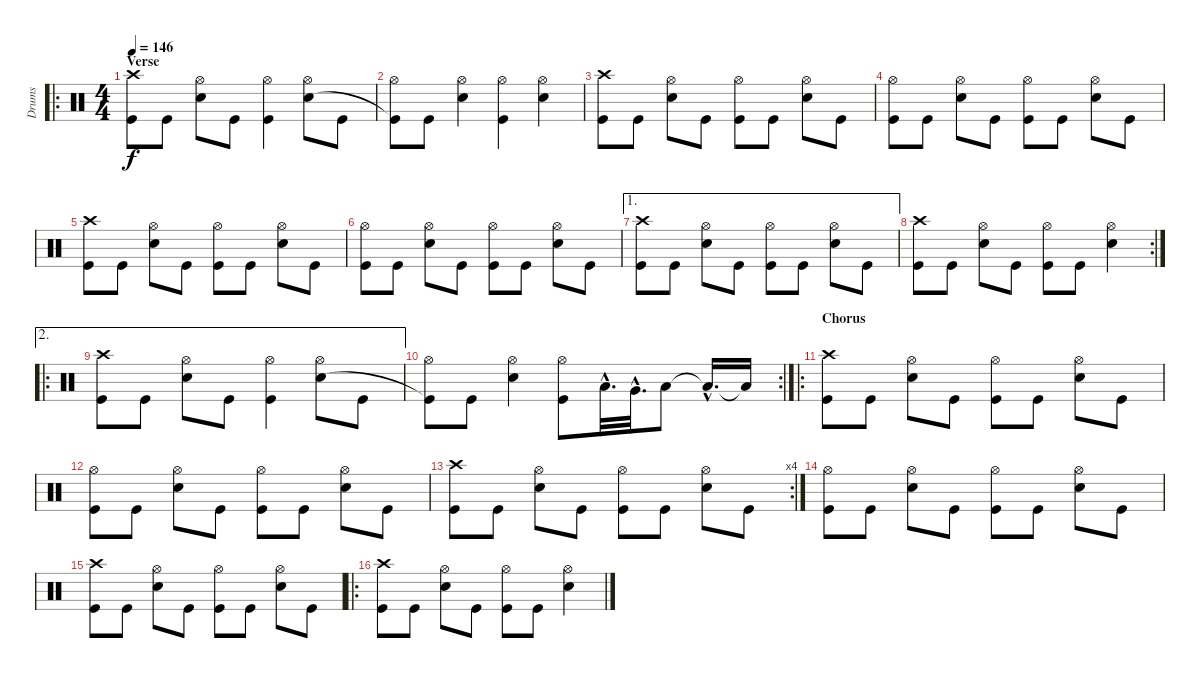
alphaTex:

\track ("Drums" "Drums") {instrument percussion}
\staff {score}
\articulation defaults
\ro
\ts (4 4)
\section ("" "Verse")
\tempo 146
\clef neutral
\ks c
("Crash high (hit)" "Kick (hit)").8{dy f} "Kick (hit)".8 ("Hi-Hat (open)" "Electric Snare (hit)").8 "Kick (hit)".8 ("Hi-Hat (open)" "Kick (hit)").4 ("Hi-Hat (open)" "Electric Snare (hit)").8 "Kick (hit)".8 |
("Hi-Hat (open)" "Kick (hit)"{t}).8 "Kick (hit)".8 ("Hi-Hat (open)" "Electric Snare (hit)").4 ("Hi-Hat (open)" "Kick (hit)").4 ("Hi-Hat (open)" "Electric Snare (hit)").4 |
("Crash high (hit)" "Kick (hit)").8 "Kick (hit)".8 ("Hi-Hat (open)" "Electric Snare (hit)").8 "Kick (hit)".8 ("Hi-Hat (open)" "Kick (hit)").8 "Kick (hit)".8 ("Hi-Hat (open)" "Electric Snare (hit)").8 "Kick (hit)".8 |
("Hi-Hat (open)" "Kick (hit)").8 "Kick (hit)".8 ("Hi-Hat (open)" "Electric Snare (hit)").8 "Kick (hit)".8 ("Hi-Hat (open)" "Kick (hit)").8 "Kick (hit)".8 ("Hi-Hat (open)" "Electric Snare (hit)").8 "Kick (hit)".8 |
("Crash high (hit)" "Kick (hit)").8 "Kick (hit)".8 ("Hi-Hat (open)" "Electric Snare (hit)").8 "Kick (hit)".8 ("Hi-Hat (open)" "Kick (hit)").8 "Kick (hit)".8 ("Hi-Hat (open)" "Electric Snare (hit)").8 "Kick (hit)".8 |
("Hi-Hat (open)" "Kick (hit)").8 "Kick (hit)".8 ("Hi-Hat (open)" "Electric Snare (hit)").8 "Kick (hit)".8 ("Hi-Hat (open)" "Kick (hit)").8 "Kick (hit)".8 ("Hi-Hat (open)" "Electric Snare (hit)").8 "Kick (hit)".8 |
\ae 1
("Crash high (hit)" "Kick (hit)").8 "Kick (hit)".8 ("Hi-Hat (open)" "Electric Snare (hit)").8 "Kick (hit)".8 ("Hi-Hat (open)" "Kick (hit)").8 "Kick (hit)".8 ("Hi-Hat (open)" "Electric Snare (hit)").8 "Kick (hit)".8 |
\rc 2
("Crash high (hit)" "Kick (hit)").8 "Kick (hit)".8 ("Hi-Hat (open)" "Electric Snare (hit)").8 "Kick (hit)".8 ("Hi-Hat (open)" "Kick (hit)").8 "Kick (hit)".8 ("Hi-Hat (open)" "Electric Snare (hit)").4 |
\ae 2
\ro
("Crash high (hit)" "Kick (hit)").8 "Kick (hit)".8 ("Hi-Hat (open)" "Electric Snare (hit)").8 "Kick (hit)".8 ("Hi-Hat (open)" "Kick (hit)").4 ("Hi-Hat (open)" "Electric Snare (hit)").8 "Kick (hit)".8 |
\rc 2
("Hi-Hat (open)" "Kick (hit)"{t}).8 "Kick (hit)".8 ("Hi-Hat (open)" "Electric Snare (hit)").4 ("Hi-Hat (open)" "Kick (hit)").8 "Low Tom (hit)"{hac}.32{d} "Very Low Tom (hit)"{hac}.32{d} "Low Floor Tom (hit)".8 "Low Floor Tom (hit)"{hac t}.16{d} "Low Floor Tom (hit)"{t}.16 |
\ro
\section ("" "Chorus")
("Crash high (hit)" "Kick (hit)").8 "Kick (hit)".8 ("Hi-Hat (open)" "Electric Snare (hit)").8 "Kick (hit)".8 ("Hi-Hat (open)" "Kick (hit)").8 "Kick (hit)".8 ("Hi-Hat (open)" "Electric Snare (hit)").8 "Kick (hit)".8 |
("Hi-Hat (open)" "Kick (hit)").8 "Kick (hit)".8 ("Hi-Hat (open)" "Electric Snare (hit)").8 "Kick (hit)".8 ("Hi-Hat (open)" "Kick (hit)").8 "Kick (hit)".8 ("Hi-Hat (open)" "Electric Snare (hit)").8 "Kick (hit)".8 |
\rc 4
("Crash high (hit)" "Kick (hit)").8 "Kick (hit)".8 ("Hi-Hat (open)" "Electric Snare (hit)").8 "Kick (hit)".8 ("Hi-Hat (open)" "Kick (hit)").8 "Kick (hit)".8 ("Hi-Hat (open)" "Electric Snare (hit)").8 "Kick (hit)".8 |
("Hi-Hat (open)" "Kick (hit)").8 "Kick (hit)".8 ("Hi-Hat (open)" "Electric Snare (hit)").8 "Kick (hit)".8 ("Hi-Hat (open)" "Kick (hit)").8 "Kick (hit)".8 ("Hi-Hat (open)" "Electric Snare (hit)").8 "Kick (hit)".8 |
("Crash high (hit)" "Kick (hit)").8 "Kick (hit)".8 ("Hi-Hat (open)" "Electric Snare (hit)").8 "Kick (hit)".8 ("Hi-Hat (open)" "Kick (hit)").8 "Kick (hit)".8 ("Hi-Hat (open)" "Electric Snare (hit)").8 "Kick (hit)".8 |
\ro
("Crash high (hit)" "Kick (hit)").8 "Kick (hit)".8 ("Hi-Hat (open)" "Electric Snare (hit)").8 "Kick (hit)".8 ("Hi-Hat (open)" "Kick (hit)").8 "Kick (hit)".8 ("Hi-Hat (open)" "Electric Snare (hit)").4
